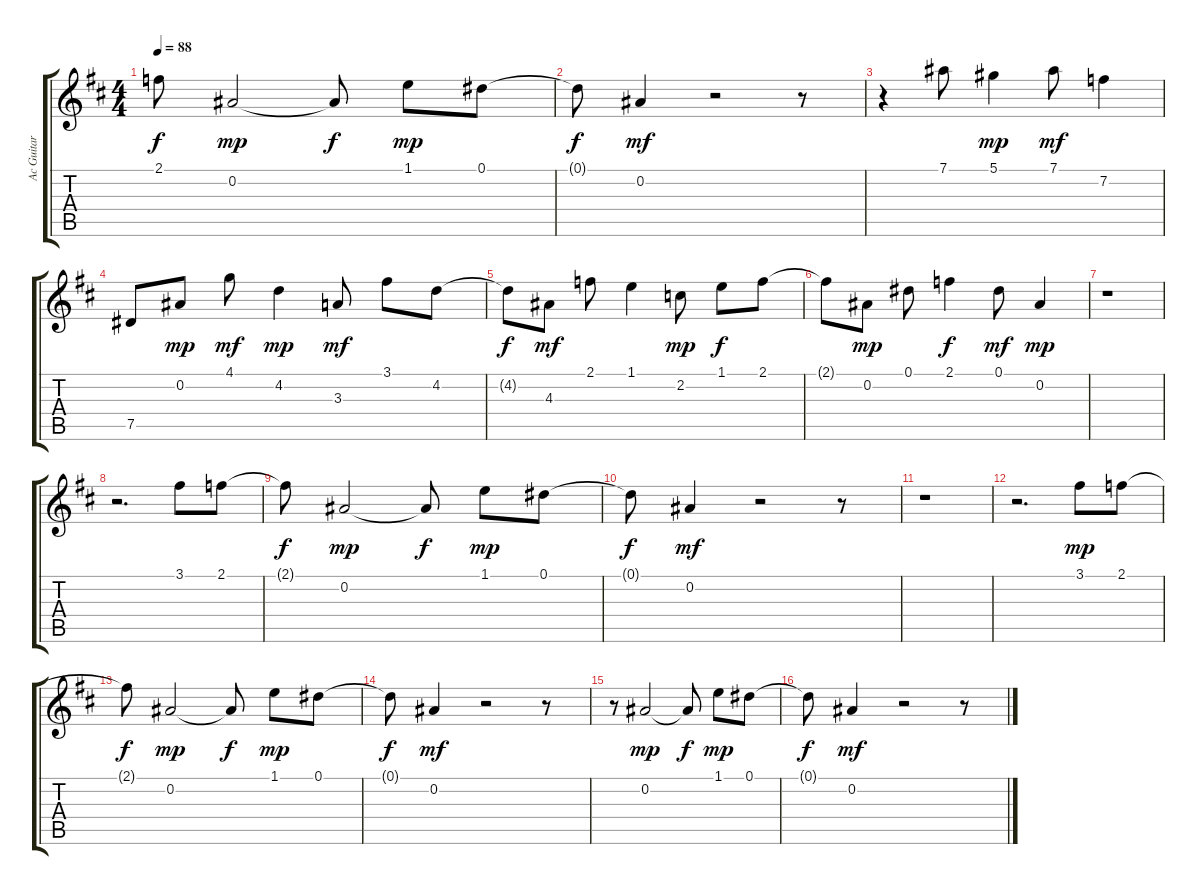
\track ("Ac Guitar #2" "Ac Guitar ") {instrument acousticguitarnylon}
\staff {score tabs}
\tuning (Eb4 Bb3 Gb3 Db3 Ab2 Eb2) {hide}
\ts (4 4)
\tempo 88
\clef g2
\ks d
2.1{t}.8{dy f} 0.2.2{dy mp} 0.2{t}.8{dy f} 1.1.8{dy mp} 0.1.8 |
0.1{t}.8{dy f} 0.2.4{dy mf} r.2 r.8 |
r.4 7.1.8 5.1.4{dy mp} 7.1.8{dy mf} 7.2.4 |
7.5.8 0.2.8{dy mp} 4.1.8{dy mf} 4.2.4{dy mp} 3.3.8{dy mf} 3.1.8 4.2.8 |
4.2{t}.8{dy f} 4.3.8{dy mf} 2.1.8 1.1.4 2.2.8{dy mp} 1.1.8{dy f} 2.1.8 |
2.1{t}.8 0.2.8{dy mp} 0.1.8 2.1.4{dy f} 0.1.8{dy mf} 0.2.4{dy mp} |
r.1 |
r.2{d} 3.1.8 2.1.8 |
2.1{t}.8{dy f} 0.2.2{dy mp} 0.2{t}.8{dy f} 1.1.8{dy mp} 0.1.8 |
0.1{t}.8{dy f} 0.2.4{dy mf} r.2 r.8 |
r.1 |
r.2{d} 3.1.8{dy mp} 2.1.8 |
2.1{t}.8{dy f} 0.2.2{dy mp} 0.2{t}.8{dy f} 1.1.8{dy mp} 0.1.8 |
0.1{t}.8{dy f} 0.2.4{dy mf} r.2 r.8 |
r.8 0.2.2{dy mp} 0.2{t}.8{dy f} 1.1.8{dy mp} 0.1.8 |
0.1{t}.8{dy f} 0.2.4{dy mf} r.2 r.8
